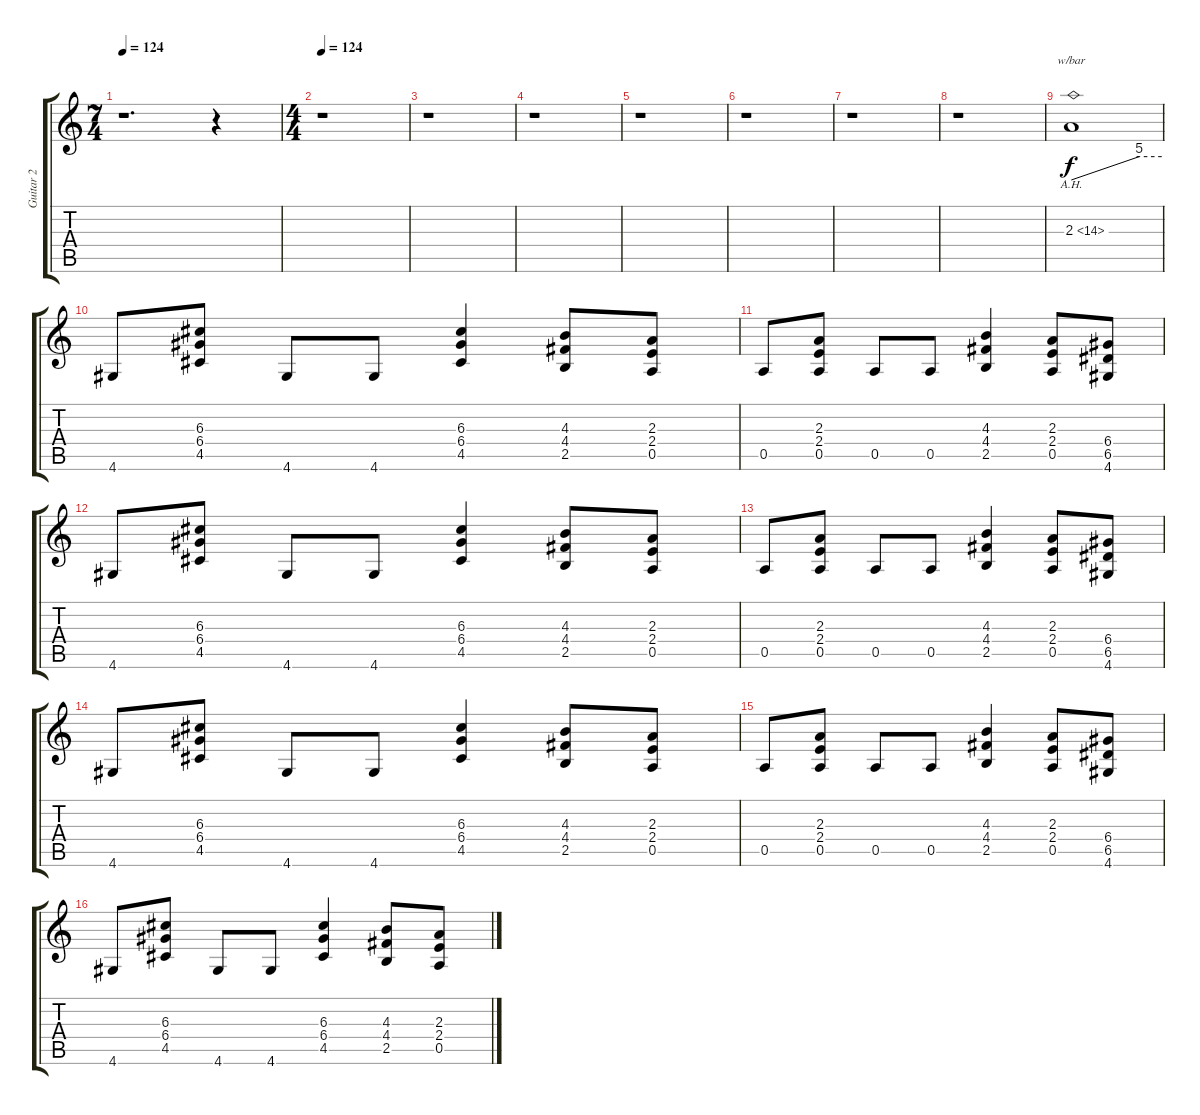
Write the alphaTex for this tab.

\track ("Guitar 2" "Guitar 2") {instrument overdrivenguitar}
\staff {score tabs}
\tuning (E4 B3 G3 D3 A2 E2) {hide}
\ts (7 4)
\tempo 124
\tempo 136
\tempo 124
\clef g2
\ks c
r.1{d dy f instrument overdrivenguitar} r.4 |
\ts (4 4)
\tempo 124
r.1 |
r.1 |
r.1 |
r.1 |
r.1 |
r.1 |
r.1 |
2.3{ah 12}.1{tbe (custom default 0 0 45 20 60 20)} |
4.6.8 (6.3 6.4 4.5).8 4.6.8 4.6.8 (6.3 6.4 4.5).4 (4.3 4.4 2.5).8 (2.3 2.4 0.5).8 |
0.5.8 (2.3 2.4 0.5).8 0.5.8 0.5.8 (4.3 4.4 2.5).4 (2.3 2.4 0.5).8 (6.4 6.5 4.6).8 |
4.6.8 (6.3 6.4 4.5).8 4.6.8 4.6.8 (6.3 6.4 4.5).4 (4.3 4.4 2.5).8 (2.3 2.4 0.5).8 |
0.5.8 (2.3 2.4 0.5).8 0.5.8 0.5.8 (4.3 4.4 2.5).4 (2.3 2.4 0.5).8 (6.4 6.5 4.6).8 |
4.6.8 (6.3 6.4 4.5).8 4.6.8 4.6.8 (6.3 6.4 4.5).4 (4.3 4.4 2.5).8 (2.3 2.4 0.5).8 |
0.5.8 (2.3 2.4 0.5).8 0.5.8 0.5.8 (4.3 4.4 2.5).4 (2.3 2.4 0.5).8 (6.4 6.5 4.6).8 |
4.6.8 (6.3 6.4 4.5).8 4.6.8 4.6.8 (6.3 6.4 4.5).4 (4.3 4.4 2.5).8 (2.3 2.4 0.5).8
